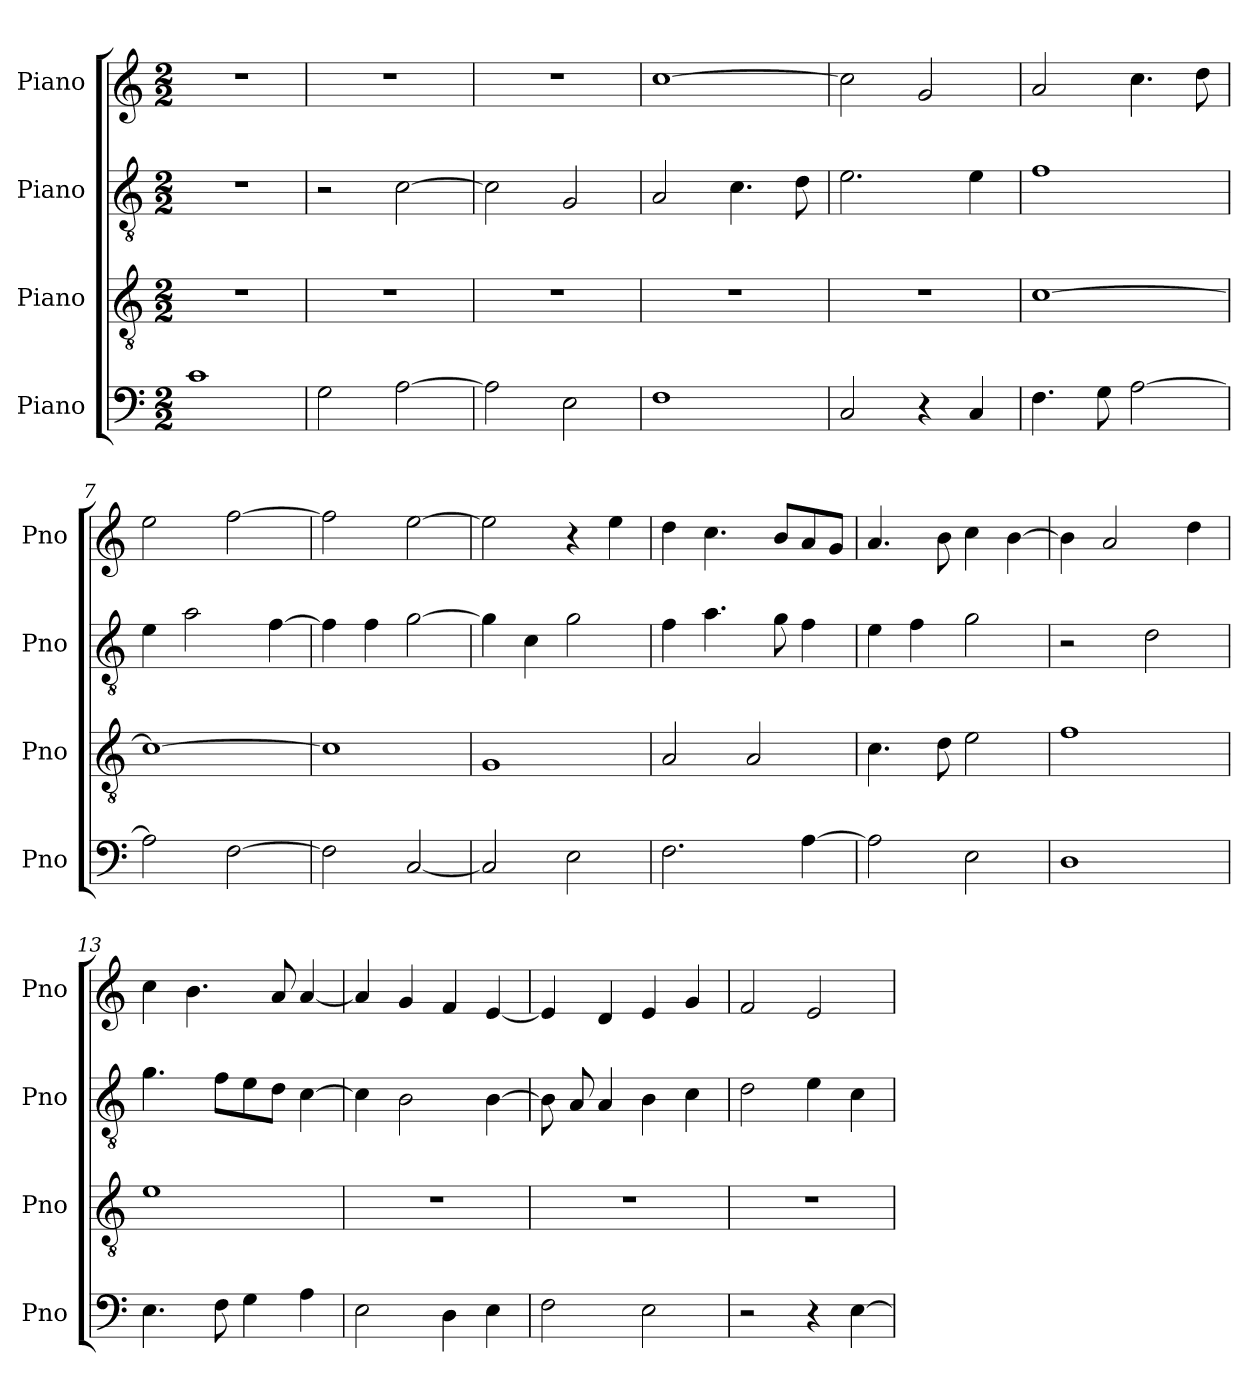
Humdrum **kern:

**kern	**kern	**kern	**kern
*part4	*part3	*part2	*part1
*staff4	*staff3	*staff2	*staff1
*I"Piano	*I"Piano	*I"Piano	*I"Piano
*I'Pno	*I'Pno	*I'Pno	*I'Pno
*clefF4	*clefGv2	*clefGv2	*clefG2
*k[]	*k[]	*k[]	*k[]
*M2/2	*M2/2	*M2/2	*M2/2
=1	=1	=1	=1
1c	1r	1r	1r
=2	=2	=2	=2
2G\	1r	2r	1r
[2A\	.	[2c\	.
=3	=3	=3	=3
2A\]	1r	2c\]	1r
2E\	.	2G/	.
=4	=4	=4	=4
1F	1r	2A/	[1cc
.	.	4.c\	.
.	.	8d\	.
=5	=5	=5	=5
2C/	1r	2.e\	2cc\]
4r	.	.	2g/
4C/	.	4e\	.
=6	=6	=6	=6
4.F\	[1c	1f	2a/
8G\	.	.	.
[2A\	.	.	4.cc\
.	.	.	8dd\
=7	=7	=7	=7
2A\]	1c_	4e\	2ee\
.	.	2a\	.
[2F\	.	.	[2ff\
.	.	[4f\	.
=8	=8	=8	=8
2F\]	1c]	4f\]	2ff\]
.	.	4f\	.
[2C/	.	[2g\	[2ee\
=9	=9	=9	=9
2C/]	1G	4g\]	2ee\]
.	.	4c\	.
2E\	.	2g\	4r
.	.	.	4ee\
=10	=10	=10	=10
2.F\	2A/	4f\	4dd\
.	.	4.a\	4.cc\
.	2A/	.	.
.	.	8g\	8b/L
[4A\	.	4f\	8a/
.	.	.	8g/J
=11	=11	=11	=11
2A\]	4.c\	4e\	4.a/
.	.	4f\	.
.	8d\	.	8b\
2E\	2e\	2g\	4cc\
.	.	.	[4b\
=12	=12	=12	=12
1D	1f	2r	4b\]
.	.	.	2a/
.	.	2d\	.
.	.	.	4dd\
=13	=13	=13	=13
4.E\	1e	4.g\	4cc\
.	.	.	4.b\
8F\	.	8f\L	.
4G\	.	8e\	.
.	.	8d\J	8a/
4A\	.	[4c\	[4a/
=14	=14	=14	=14
2E\	1r	4c\]	4a/]
.	.	2B\	4g/
4D\	.	.	4f/
4E\	.	[4B\	[4e/
=15	=15	=15	=15
2F\	1r	8B\]	4e/]
.	.	8A/	.
.	.	4A/	4d/
2E\	.	4B\	4e/
.	.	4c\	4g/
=16	=16	=16	=16
2r	1r	2d\	2f/
4r	.	4e\	2e/
[4E\	.	4c\	.
=	=	=	=
*-	*-	*-	*-
